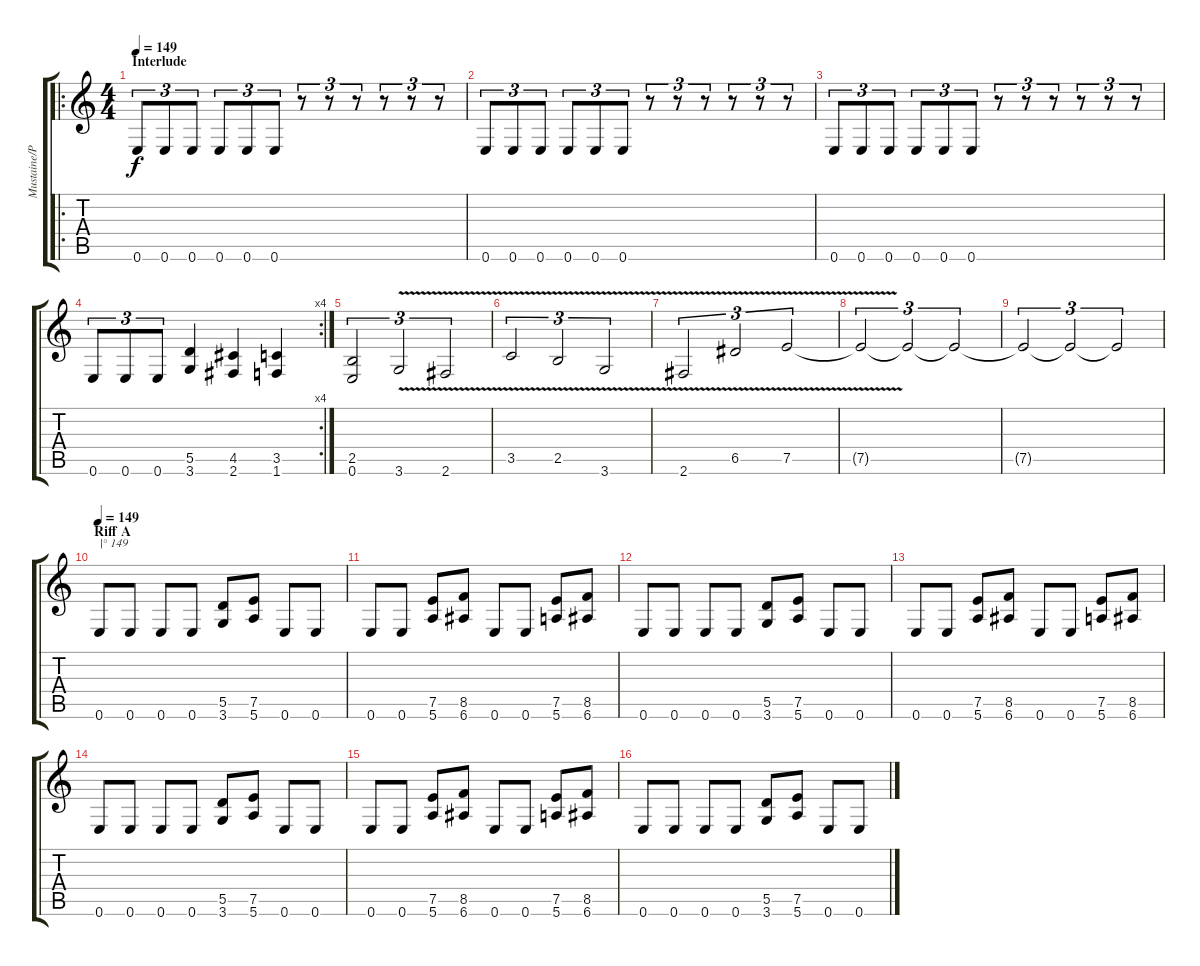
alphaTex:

\track ("Mustaine/Pitrelli" "Mustaine/P") {instrument distortionguitar}
\staff {score tabs}
\tuning (E4 B3 G3 D3 A2 E2) {hide}
\ro
\ts (4 4)
\section ("" "Interlude")
\tempo 149
\clef g2
\ks c
0.6.8{tu (3 2) dy f} 0.6.8{tu (3 2)} 0.6.8{tu (3 2)} 0.6.8{tu (3 2)} 0.6.8{tu (3 2)} 0.6.8{tu (3 2)} r.8{tu (3 2)} r.8{tu (3 2)} r.8{tu (3 2)} r.8{tu (3 2)} r.8{tu (3 2)} r.8{tu (3 2)} |
0.6.8{tu (3 2)} 0.6.8{tu (3 2)} 0.6.8{tu (3 2)} 0.6.8{tu (3 2)} 0.6.8{tu (3 2)} 0.6.8{tu (3 2)} r.8{tu (3 2)} r.8{tu (3 2)} r.8{tu (3 2)} r.8{tu (3 2)} r.8{tu (3 2)} r.8{tu (3 2)} |
0.6.8{tu (3 2)} 0.6.8{tu (3 2)} 0.6.8{tu (3 2)} 0.6.8{tu (3 2)} 0.6.8{tu (3 2)} 0.6.8{tu (3 2)} r.8{tu (3 2)} r.8{tu (3 2)} r.8{tu (3 2)} r.8{tu (3 2)} r.8{tu (3 2)} r.8{tu (3 2)} |
\rc 4
0.6.8{tu (3 2)} 0.6.8{tu (3 2)} 0.6.8{tu (3 2)} (5.5 3.6).4 (4.5 2.6).4 (3.5 1.6).4 |
(2.5 0.6).2{tu (3 2)} 3.6{v}.2{tu (3 2)} 2.6{v}.2{tu (3 2)} |
3.5{v}.2{tu (3 2)} 2.5{v}.2{tu (3 2)} 3.6{v}.2{tu (3 2)} |
2.6{v}.2{tu (3 2)} 6.5{v}.2{tu (3 2)} 7.5{v}.2{tu (3 2)} |
7.5{t}.2{tu (3 2)} 7.5{t}.2{tu (3 2)} 7.5{t}.2{tu (3 2)} |
7.5{t}.2{tu (3 2)} 7.5{t}.2{tu (3 2)} 7.5{t}.2{tu (3 2)} |
\section ("" "Riff A")
\tempo 149
0.6.8{txt "|° 149"} 0.6.8 0.6.8 0.6.8 (5.5 3.6).8 (7.5 5.6).8 0.6.8 0.6.8 |
0.6.8 0.6.8 (7.5 5.6).8 (8.5 6.6).8 0.6.8 0.6.8 (7.5 5.6).8 (8.5 6.6).8 |
0.6.8 0.6.8 0.6.8 0.6.8 (5.5 3.6).8 (7.5 5.6).8 0.6.8 0.6.8 |
0.6.8 0.6.8 (7.5 5.6).8 (8.5 6.6).8 0.6.8 0.6.8 (7.5 5.6).8 (8.5 6.6).8 |
0.6.8 0.6.8 0.6.8 0.6.8 (5.5 3.6).8 (7.5 5.6).8 0.6.8 0.6.8 |
0.6.8 0.6.8 (7.5 5.6).8 (8.5 6.6).8 0.6.8 0.6.8 (7.5 5.6).8 (8.5 6.6).8 |
0.6.8 0.6.8 0.6.8 0.6.8 (5.5 3.6).8 (7.5 5.6).8 0.6.8 0.6.8
